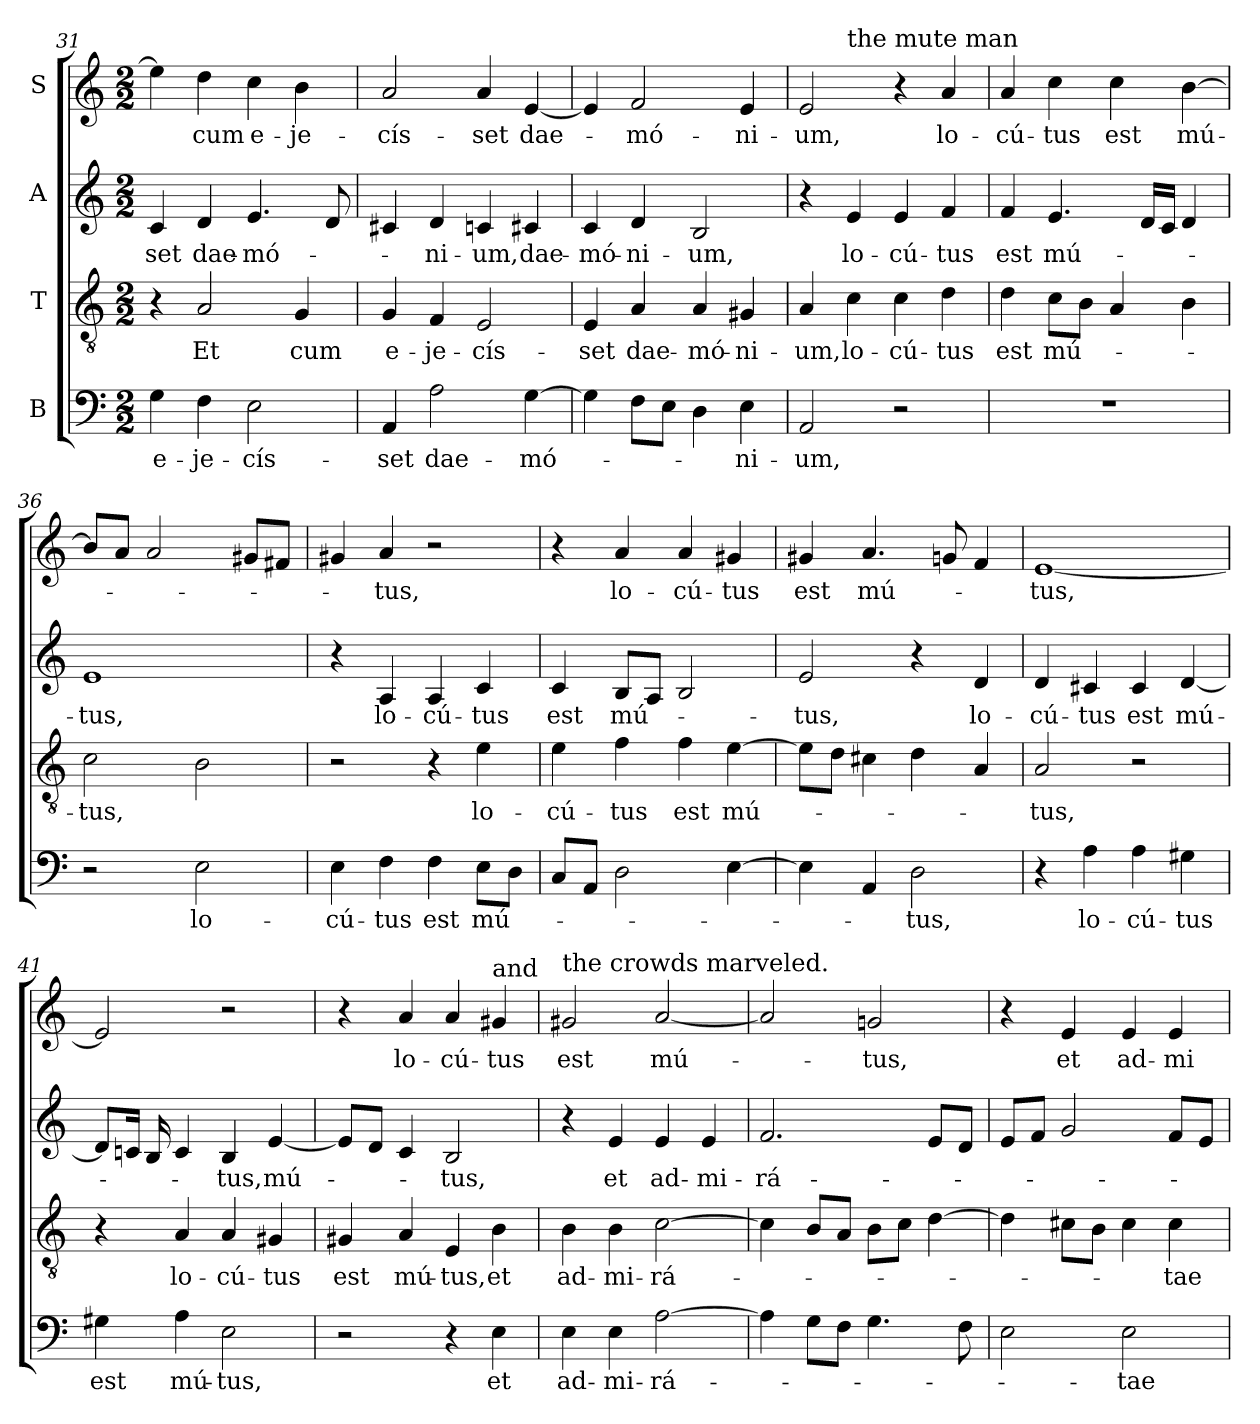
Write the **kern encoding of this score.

**kern	**text	**kern	**text	**kern	**text	**kern	**text
*part4	*part4	*part3	*part3	*part2	*part2	*part1	*part1
*staff4	*staff4	*staff3	*staff3	*staff2	*staff2	*staff1	*staff1
*I"B	*	*I"T	*	*I"A	*	*I"S	*
!!LO:PB:g=z
*clefF4	*	*clefGv2	*	*clefG2	*	*clefG2	*
*k[]	*	*k[]	*	*k[]	*	*k[]	*
*C:	*	*C:	*	*C:	*	*C:	*
*M2/2	*	*M2/2	*	*M2/2	*	*M2/2	*
=31	=31	=31	=31	=31	=31	=31	=31
!	!LO:LY:b	!	!	!	!LO:LY:b	!	!
4G\	e-	4r	.	4c/	-set	4ee\]	.
!	!LO:LY:b	!	!LO:LY:b	!	!LO:LY:b	!	!LO:LY:b
4F\	-je-	2A/	Et	4d/	dae-	4dd\	cum
!	!LO:LY:b	!	!	!	!LO:LY:b	!	!LO:LY:b
2E\	-cís-	.	.	4.e/	-mó-	4cc\	e-
!	!	!	!LO:LY:b	!	!	!	!LO:LY:b
.	.	4G/	cum	.	.	4b\	-je-
.	.	.	.	8d/	.	.	.
=32	=32	=32	=32	=32	=32	=32	=32
!	!LO:LY:b	!	!LO:LY:b	!	!	!	!LO:LY:b
4AA/	-set	4G/	e-	4c#X/	.	2a/	-cís-
!	!LO:LY:b	!	!LO:LY:b	!	!LO:LY:b	!	!
2A\	dae-	4F/	-je-	4d/	-ni-	.	.
!	!	!	!LO:LY:b	!	!LO:LY:b	!	!LO:LY:b
.	.	2E/	-cís-	4cni/	-um,	4a/	-set
!	!LO:LY:b	!	!	!	!LO:LY:b	!	!LO:LY:b
[4G\	-mó-	.	.	4c#/	dae-	[4e/	dae-
=33	=33	=33	=33	=33	=33	=33	=33
!	!	!	!LO:LY:b	!	!LO:LY:b	!	!
4G\]	.	4E/	-set	4c/	-mó-	4e/]	.
!	!	!	!LO:LY:b	!	!LO:LY:b	!	!LO:LY:b
8F\L	.	4A/	dae-	4d/	-ni-	2f/	-mó-
8E\J	.	.	.	.	.	.	.
!	!	!	!LO:LY:b	!	!LO:LY:b	!	!
4D\	.	4A/	-mó-	2B/	-um,	.	.
!	!LO:LY:b	!	!LO:LY:b	!	!	!	!LO:LY:b
4E\	-ni-	4G#X/	-ni-	.	.	4e/	-ni-
=34	=34	=34	=34	=34	=34	=34	=34
!	!LO:LY:b	!	!LO:LY:b	!	!	!	!LO:LY:b
*	*	*	*	*	*	*^	*
2AA/	-um,	4A/	-um,	4r	.	2e/	4ryy	-um,
!	!	!	!	!	!	!	!LO:TX:a:t=the mute man	!
!	!	!	!LO:LY:b	!	!LO:LY:b	!	!	!
.	.	4c\	lo-	4e/	lo-	.	2.ryy	.
!	!	!	!LO:LY:b	!	!LO:LY:b	!	!	!
2r	.	4c\	-cú-	4e/	-cú-	4r	.	.
!	!	!	!LO:LY:b	!	!LO:LY:b	!	!	!LO:LY:b
.	.	4d\	-tus	4f/	-tus	4a/	.	lo-
=35	=35	=35	=35	=35	=35	=35	=35	=35
!	!	!	!	!	!	!LO:TX:a:t=spoke,	!	!
!	!	!	!LO:LY:b	!	!LO:LY:b	!	!	!LO:LY:b
*	*	*	*	*	*	*v	*v	*
1r	.	4d\	est	4f/	est	4a/	-cú-
!	!	!	!LO:LY:b	!	!LO:LY:b	!	!LO:LY:b
.	.	8c\L	mú-	4.e/	mú-	4cc\	-tus
.	.	8B\J	.	.	.	.	.
!	!	!	!	!	!	!	!LO:LY:b
.	.	4A/	.	.	.	4cc\	est
.	.	.	.	16d/LL	.	.	.
.	.	.	.	16c/JJ	.	.	.
!	!	!	!	!	!	!	!LO:LY:b
.	.	4B\	.	4d/	.	[4b\	mú-
!!LO:LB:g=z
=36	=36	=36	=36	=36	=36	=36	=36
!	!	!	!LO:LY:b	!	!LO:LY:b	!	!
2r	.	2c\	-tus,	1e	-tus,	8b/L]	.
.	.	.	.	.	.	8a/J	.
.	.	.	.	.	.	2a/	.
!	!LO:LY:b	!	!	!	!	!	!
2E\	lo-	2B\	.	.	.	.	.
.	.	.	.	.	.	8g#X/L	.
.	.	.	.	.	.	8f#X/J	.
=37	=37	=37	=37	=37	=37	=37	=37
!	!LO:LY:b	!	!	!	!	!	!
4E\	-cú-	2r	.	4r	.	4g#X/	.
!	!LO:LY:b	!	!	!	!LO:LY:b	!	!LO:LY:b
4F\	-tus	.	.	4A/	lo-	4a/	-tus,
!	!LO:LY:b	!	!	!	!LO:LY:b	!	!
4F\	est	4r	.	4A/	-cú-	2r	.
!	!LO:LY:b	!	!LO:LY:b	!	!LO:LY:b	!	!
8E\L	mú-	4e\	lo-	4c/	-tus	.	.
8D\J	.	.	.	.	.	.	.
=38	=38	=38	=38	=38	=38	=38	=38
!	!	!	!LO:LY:b	!	!LO:LY:b	!	!
8C/L	.	4e\	-cú-	4c/	est	4r	.
8AA/J	.	.	.	.	.	.	.
!	!	!	!LO:LY:b	!	!LO:LY:b	!	!LO:LY:b
2D\	.	4f\	-tus	8B/L	mú-	4a/	lo-
.	.	.	.	8A/J	.	.	.
!	!	!	!LO:LY:b	!	!	!	!LO:LY:b
.	.	4f\	est	2B/	.	4a/	-cú-
!	!	!	!LO:LY:b	!	!	!	!LO:LY:b
[4E\	.	[4e\	mú-	.	.	4g#X/	-tus
=39	=39	=39	=39	=39	=39	=39	=39
!	!	!	!	!	!LO:LY:b	!	!LO:LY:b
4E\]	.	8e\L]	.	2e/	-tus,	4g#i/	est
.	.	8d\J	.	.	.	.	.
!	!	!	!	!	!	!	!LO:LY:b
4AA/	.	4c#X\	.	.	.	4.a/	mú-
!	!LO:LY:b	!	!	!	!	!	!
2D\	-tus,	4d\	.	4r	.	.	.
.	.	.	.	.	.	8gni/	.
!	!	!	!	!	!LO:LY:b	!	!
.	.	4A/	.	4d/	lo-	4f/	.
=40	=40	=40	=40	=40	=40	=40	=40
!	!	!	!LO:LY:b	!	!LO:LY:b	!	!LO:LY:b
4r	.	2A/	-tus,	4d/	-cú-	[1e	-tus,
!	!LO:LY:b	!	!	!	!LO:LY:b	!	!
4A\	lo-	.	.	4c#X/	-tus	.	.
!	!LO:LY:b	!	!	!	!LO:LY:b	!	!
4A\	-cú-	2r	.	4c#/	est	.	.
!	!LO:LY:b	!	!	!	!LO:LY:b	!	!
4G#X\	-tus	.	.	[4d/	mú-	.	.
!!LO:PB:g=z
=41	=41	=41	=41	=41	=41	=41	=41
!	!LO:LY:b	!	!	!	!	!	!
4G#X\	est	4r	.	8d/L]	.	2e/]	.
.	.	.	.	16cni/Jk	.	.	.
.	.	.	.	16B/	.	.	.
!	!LO:LY:b	!	!LO:LY:b	!	!	!	!
4A\	mú-	4A/	lo-	4c/	.	.	.
!	!LO:LY:b	!	!LO:LY:b	!	!LO:LY:b	!	!
2E\	-tus,	4A/	-cú-	4B/	-tus,	2r	.
!	!	!	!LO:LY:b	!	!LO:LY:b	!	!
.	.	4G#X/	-tus	[4e/	mú-	.	.
=42	=42	=42	=42	=42	=42	=42	=42
!	!	!	!LO:LY:b	!	!	!	!
2r	.	4G#X/	est	8e/L]	.	4r	.
.	.	.	.	8d/J	.	.	.
!	!	!	!LO:LY:b	!	!	!	!LO:LY:b
.	.	4A/	mú-	4c/	.	4a/	lo-
!	!	!	!LO:LY:b	!	!LO:LY:b	!	!LO:LY:b
4r	.	4E/	-tus,	2B/	-tus,	4a/	-cú-
!	!	!	!	!	!	!LO:TX:a:t=and	!
!	!LO:LY:b	!	!LO:LY:b	!	!	!	!LO:LY:b
4E\	et	4B\	et	.	.	4g#X/	-tus
=43	=43	=43	=43	=43	=43	=43	=43
!	!	!	!	!	!	!LO:TX:a:t=the crowds marveled.	!
!	!LO:LY:b	!	!LO:LY:b	!	!	!	!LO:LY:b
4E\	ad-	4B\	ad-	4r	.	2g#X/	est
!	!LO:LY:b	!	!LO:LY:b	!	!LO:LY:b	!	!
4E\	-mi-	4B\	-mi-	4e/	et	.	.
!	!LO:LY:b	!	!LO:LY:b	!	!LO:LY:b	!	!LO:LY:b
[2A\	-rá-	[2c\	-rá-	4e/	ad-	[2a/	mú-
!	!	!	!	!	!LO:LY:b	!	!
.	.	.	.	4e/	-mi-	.	.
=44	=44	=44	=44	=44	=44	=44	=44
!	!	!	!	!	!LO:LY:b	!	!
4A\]	.	4c\]	.	2.f/	-rá-	2a/]	.
8G\L	.	8B/L	.	.	.	.	.
8F\J	.	8A/J	.	.	.	.	.
!	!	!	!	!	!	!	!LO:LY:b
4.G\	.	8B\L	.	.	.	2gni/	-tus,
.	.	8c\J	.	.	.	.	.
.	.	[4d\	.	8e/L	.	.	.
8F\	.	.	.	8d/J	.	.	.
=45	=45	=45	=45	=45	=45	=45	=45
2E\	.	4d\]	.	8e/L	.	4r	.
.	.	.	.	8f/J	.	.	.
!	!	!	!	!	!	!	!LO:LY:b
.	.	8c#X\L	.	2g/	.	4e/	et
.	.	8B\J	.	.	.	.	.
!	!LO:LY:b	!	!	!	!	!	!LO:LY:b
2E\	-tae	4c#\	.	.	.	4e/	ad-
!	!	!	!LO:LY:b	!	!	!	!LO:LY:b
.	.	4c#\	-tae	8f/L	.	4e/	-mi-
.	.	.	.	8e/J	.	.	.
=	=	=	=	=	=	=	=
*-	*-	*-	*-	*-	*-	*-	*-
